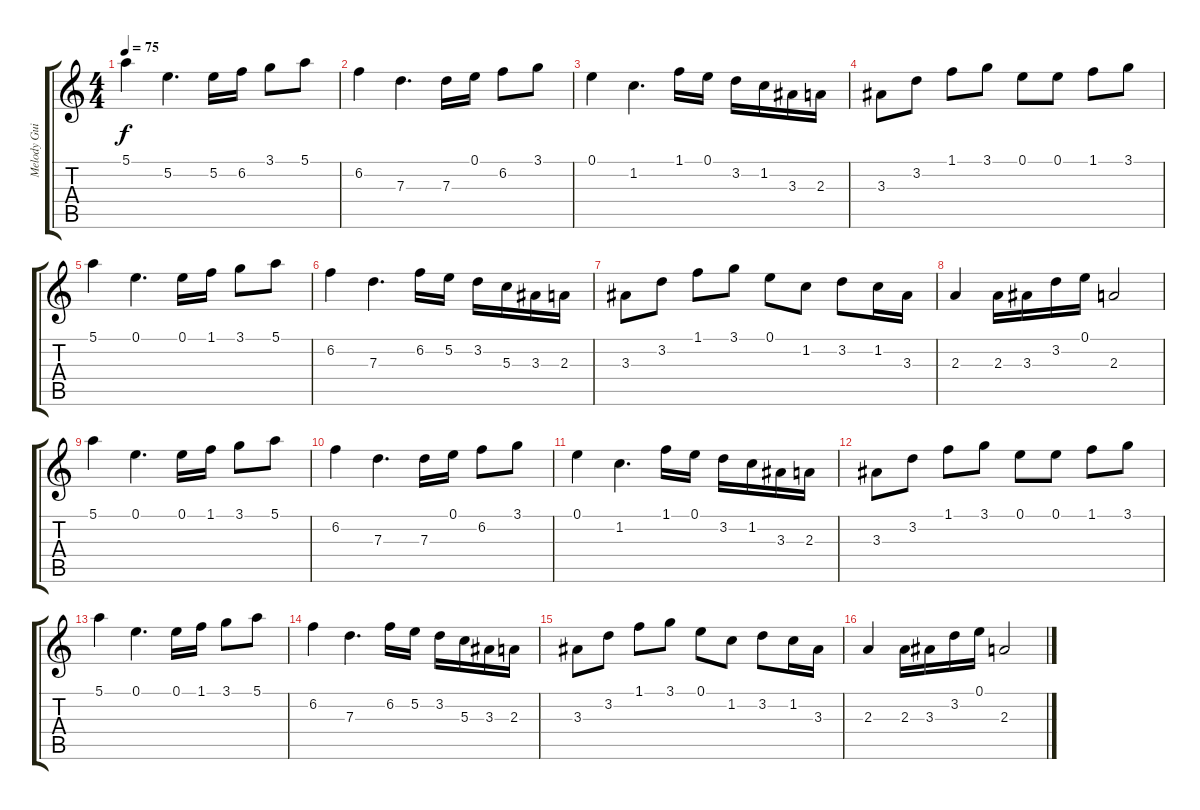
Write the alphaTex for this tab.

\track ("Melody Guitar #1" "Melody Gui") {instrument acousticguitarsteel}
\staff {score tabs}
\tuning (E4 B3 G3 D3 A2 E2) {hide}
\ts (4 4)
\tempo 75
\clef g2
\ks c
5.1.4{dy f instrument acousticguitarsteel} 5.2.4{d} 5.2.16 6.2.16 3.1.8 5.1.8 |
6.2.4 7.3.4{d} 7.3.16 0.1.16 6.2.8 3.1.8 |
0.1.4 1.2.4{d} 1.1.16 0.1.16 3.2.16 1.2.16 3.3.16 2.3.16 |
3.3.8 3.2.8 1.1.8 3.1.8 0.1.8 0.1.8 1.1.8 3.1.8 |
5.1.4 0.1.4{d} 0.1.16 1.1.16 3.1.8 5.1.8 |
6.2.4 7.3.4{d} 6.2.16 5.2.16 3.2.16 5.3.16 3.3.16 2.3.16 |
3.3.8 3.2.8 1.1.8 3.1.8 0.1.8 1.2.8 3.2.8 1.2.16 3.3.16 |
2.3.4 2.3.16 3.3.16 3.2.16 0.1.16 2.3.2 |
5.1.4 0.1.4{d} 0.1.16 1.1.16 3.1.8 5.1.8 |
6.2.4 7.3.4{d} 7.3.16 0.1.16 6.2.8 3.1.8 |
0.1.4 1.2.4{d} 1.1.16 0.1.16 3.2.16 1.2.16 3.3.16 2.3.16 |
3.3.8 3.2.8 1.1.8 3.1.8 0.1.8 0.1.8 1.1.8 3.1.8 |
5.1.4 0.1.4{d} 0.1.16 1.1.16 3.1.8 5.1.8 |
6.2.4 7.3.4{d} 6.2.16 5.2.16 3.2.16 5.3.16 3.3.16 2.3.16 |
3.3.8 3.2.8 1.1.8 3.1.8 0.1.8 1.2.8 3.2.8 1.2.16 3.3.16 |
2.3.4 2.3.16 3.3.16 3.2.16 0.1.16 2.3.2
